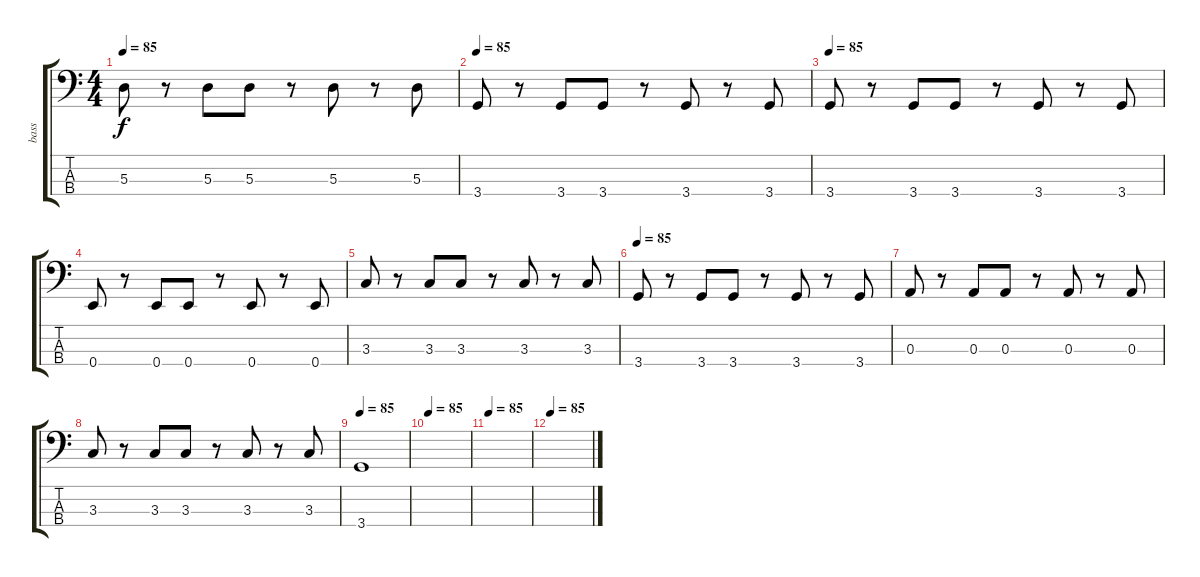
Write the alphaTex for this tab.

\track ("bass" "bass") {instrument electricbassfinger}
\staff {score tabs}
\tuning (G2 D2 A1 E1) {hide}
\ts (4 4)
\tempo 85
\clef f4
\ks c
5.3.8{dy f} r.8 5.3.8 5.3.8 r.8 5.3.8 r.8 5.3.8 |
\tempo 85
3.4.8 r.8 3.4.8 3.4.8 r.8 3.4.8 r.8 3.4.8 |
\tempo 85
3.4.8 r.8 3.4.8 3.4.8 r.8 3.4.8 r.8 3.4.8 |
0.4.8 r.8 0.4.8 0.4.8 r.8 0.4.8 r.8 0.4.8 |
3.3.8 r.8 3.3.8 3.3.8 r.8 3.3.8 r.8 3.3.8 |
\tempo 85
3.4.8 r.8 3.4.8 3.4.8 r.8 3.4.8 r.8 3.4.8 |
0.3.8 r.8 0.3.8 0.3.8 r.8 0.3.8 r.8 0.3.8 |
3.3.8 r.8 3.3.8 3.3.8 r.8 3.3.8 r.8 3.3.8 |
\tempo 85
3.4.1 |
\tempo 85
|
\tempo 85
|
\tempo 85
